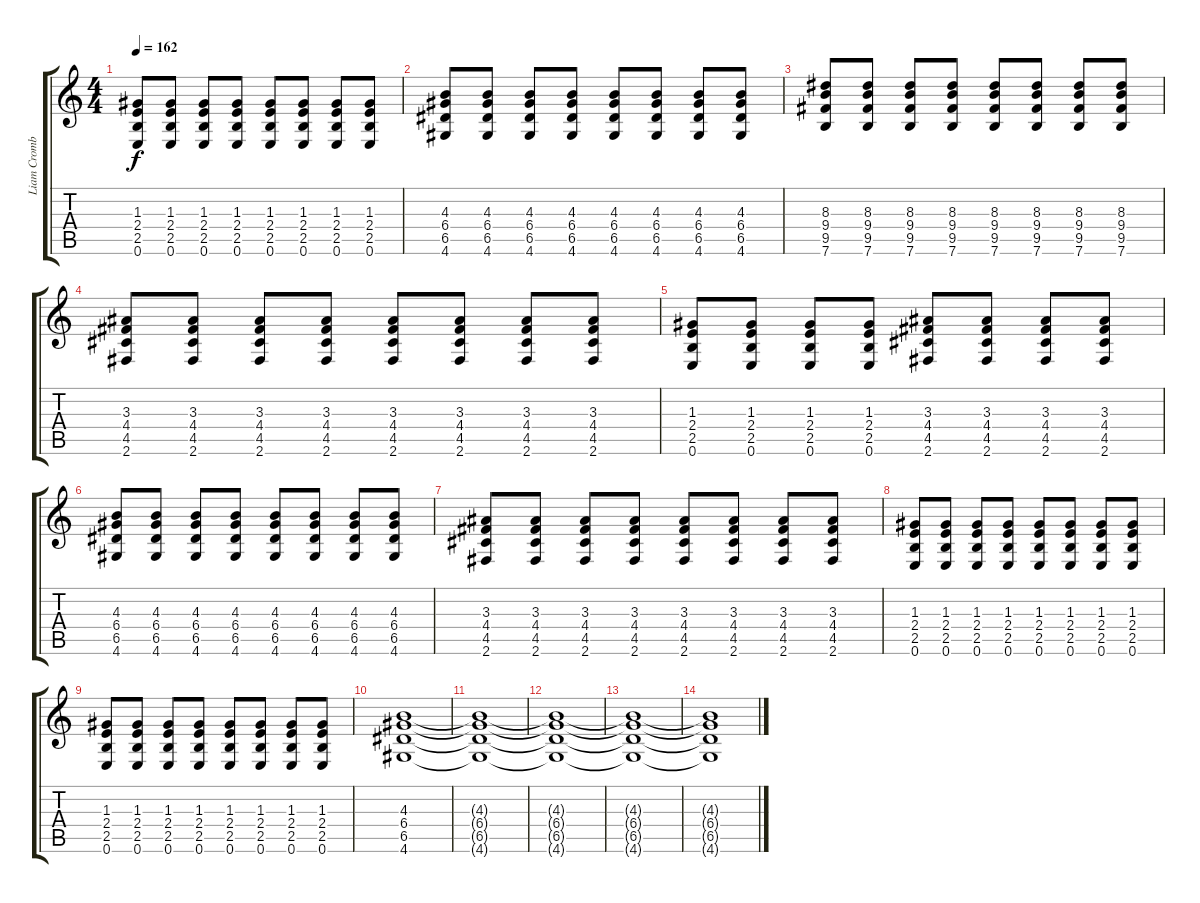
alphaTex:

\track ("Liam Cromby" "Liam Cromb") {instrument overdrivenguitar}
\staff {score tabs}
\tuning (E4 B3 G3 D3 A2 E2) {hide}
\ts (4 4)
\tempo 162
\clef g2
\ks c
(1.3 2.4 2.5 0.6).8{dy f} (1.3 2.4 2.5 0.6).8 (1.3 2.4 2.5 0.6).8 (1.3 2.4 2.5 0.6).8 (1.3 2.4 2.5 0.6).8 (1.3 2.4 2.5 0.6).8 (1.3 2.4 2.5 0.6).8 (1.3 2.4 2.5 0.6).8 |
(4.3 6.4 6.5 4.6).8 (4.3 6.4 6.5 4.6).8 (4.3 6.4 6.5 4.6).8 (4.3 6.4 6.5 4.6).8 (4.3 6.4 6.5 4.6).8 (4.3 6.4 6.5 4.6).8 (4.3 6.4 6.5 4.6).8 (4.3 6.4 6.5 4.6).8 |
(8.3 9.4 9.5 7.6).8 (8.3 9.4 9.5 7.6).8 (8.3 9.4 9.5 7.6).8 (8.3 9.4 9.5 7.6).8 (8.3 9.4 9.5 7.6).8 (8.3 9.4 9.5 7.6).8 (8.3 9.4 9.5 7.6).8 (8.3 9.4 9.5 7.6).8 |
(3.3 4.4 4.5 2.6).8 (3.3 4.4 4.5 2.6).8 (3.3 4.4 4.5 2.6).8 (3.3 4.4 4.5 2.6).8 (3.3 4.4 4.5 2.6).8 (3.3 4.4 4.5 2.6).8 (3.3 4.4 4.5 2.6).8 (3.3 4.4 4.5 2.6).8 |
(1.3 2.4 2.5 0.6).8 (1.3 2.4 2.5 0.6).8 (1.3 2.4 2.5 0.6).8 (1.3 2.4 2.5 0.6).8 (3.3 4.4 4.5 2.6).8 (3.3 4.4 4.5 2.6).8 (3.3 4.4 4.5 2.6).8 (3.3 4.4 4.5 2.6).8 |
(4.3 6.4 6.5 4.6).8 (4.3 6.4 6.5 4.6).8 (4.3 6.4 6.5 4.6).8 (4.3 6.4 6.5 4.6).8 (4.3 6.4 6.5 4.6).8 (4.3 6.4 6.5 4.6).8 (4.3 6.4 6.5 4.6).8 (4.3 6.4 6.5 4.6).8 |
(3.3 4.4 4.5 2.6).8 (3.3 4.4 4.5 2.6).8 (3.3 4.4 4.5 2.6).8 (3.3 4.4 4.5 2.6).8 (3.3 4.4 4.5 2.6).8 (3.3 4.4 4.5 2.6).8 (3.3 4.4 4.5 2.6).8 (3.3 4.4 4.5 2.6).8 |
(1.3 2.4 2.5 0.6).8 (1.3 2.4 2.5 0.6).8 (1.3 2.4 2.5 0.6).8 (1.3 2.4 2.5 0.6).8 (1.3 2.4 2.5 0.6).8 (1.3 2.4 2.5 0.6).8 (1.3 2.4 2.5 0.6).8 (1.3 2.4 2.5 0.6).8 |
(1.3 2.4 2.5 0.6).8 (1.3 2.4 2.5 0.6).8 (1.3 2.4 2.5 0.6).8 (1.3 2.4 2.5 0.6).8 (1.3 2.4 2.5 0.6).8 (1.3 2.4 2.5 0.6).8 (1.3 2.4 2.5 0.6).8 (1.3 2.4 2.5 0.6).8 |
(4.3 6.4 6.5 4.6).1 |
(4.3{t} 6.4{t} 6.5{t} 4.6{t}).1{volume 7} |
(4.3{t} 6.4{t} 6.5{t} 4.6{t}).1{volume 6} |
(4.3{t} 6.4{t} 6.5{t} 4.6{t}).1{volume 5} |
(4.3{t} 6.4{t} 6.5{t} 4.6{t}).1{volume 4}
